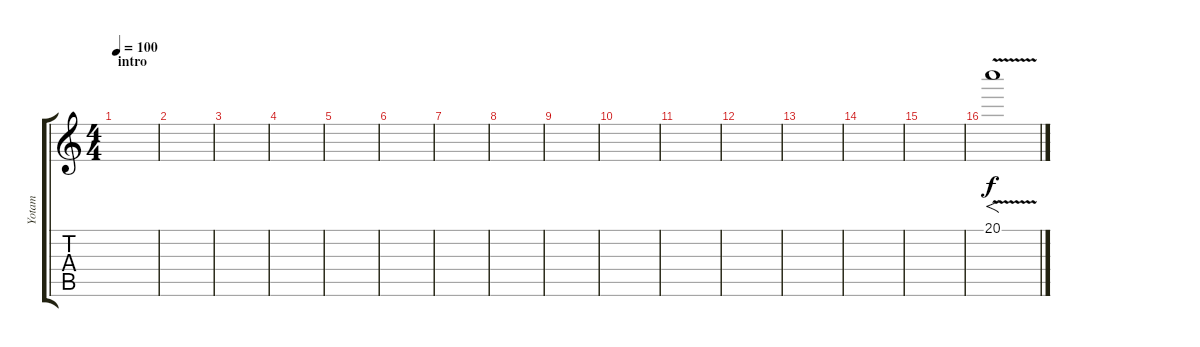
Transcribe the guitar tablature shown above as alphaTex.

\track ("Yotam" "Yotam") {instrument distortionguitar}
\staff {score tabs}
\tuning (E4 B3 G3 D3 A2 E2) {hide}
\ts (4 4)
\section ("" "intro")
\tempo 100
\clef g2
\ks c
|
|
|
|
|
|
|
|
|
|
|
|
|
|
|
20.1{v}.1{f}
